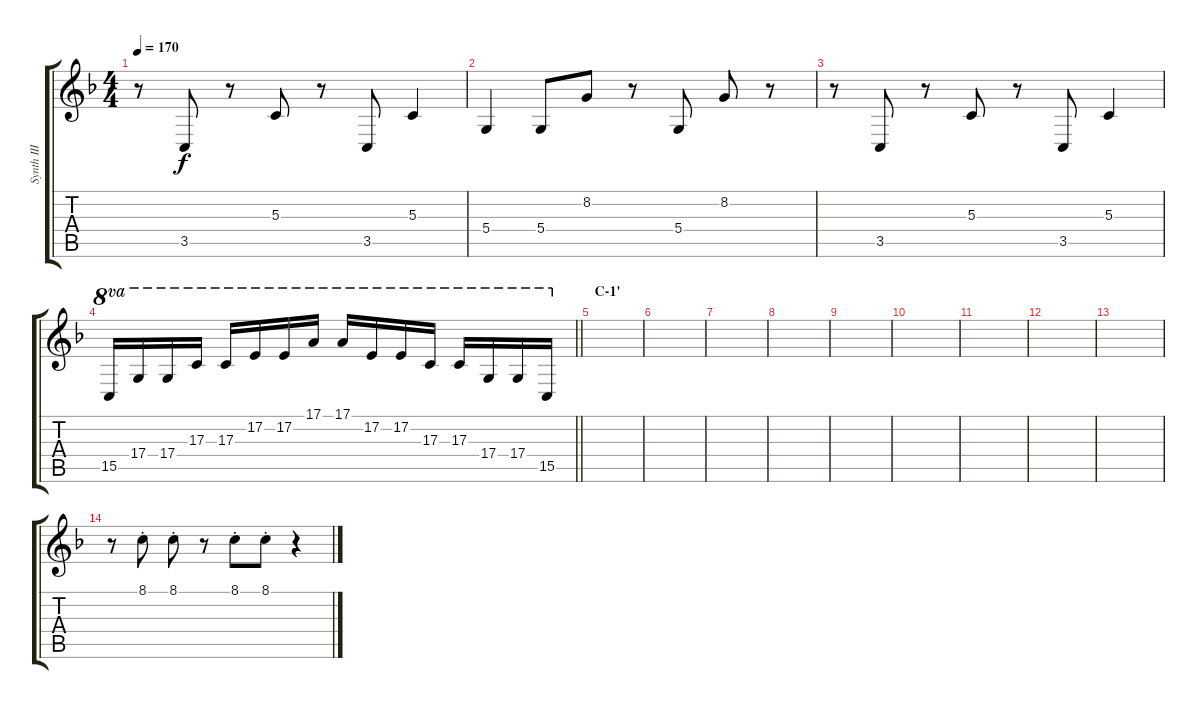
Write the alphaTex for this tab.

\track ("Synth III (Kotobuki Tsumugi)" "Synth III ") {instrument pad1newage}
\staff {score tabs}
\tuning (E4 B3 G3 D3 A2 E2) {hide}
\ts (4 4)
\tempo 170
\clef g2
\ks f
r.8{dy f} 3.5.8 r.8 5.3.8 r.8 3.5.8 5.3.4 |
5.4.4 5.4.8 8.2.8 r.8 5.4.8 8.2.8 r.8 |
r.8 3.5.8 r.8 5.3.8 r.8 3.5.8 5.3.4 |
\barLineRight lightlight
15.5.16{ot 8va} 17.4.16{ot 8va} 17.4.16{ot 8va} 17.3.16{ot 8va} 17.3.16{ot 8va} 17.2.16{ot 8va} 17.2.16{ot 8va} 17.1.16{ot 8va} 17.1.16{ot 8va} 17.2.16{ot 8va} 17.2.16{ot 8va} 17.3.16{ot 8va} 17.3.16{ot 8va} 17.4.16{ot 8va} 17.4.16{ot 8va} 15.5.16{ot 8va} |
\section ("" "C-1'")
|
|
|
|
|
|
|
|
|
r.8 8.1{st}.8 8.1{st}.8 r.8 8.1{st}.8 8.1{st}.8 r.4
